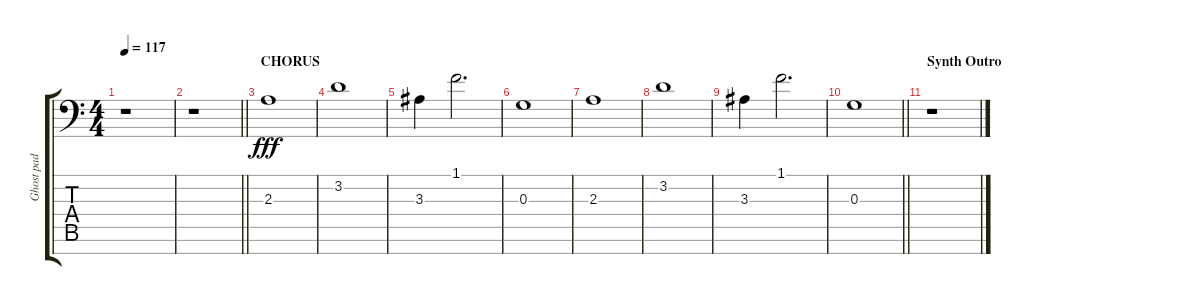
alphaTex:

\track ("Ghost pad" "Ghost pad") {instrument fx2soundtrack}
\staff {score tabs}
\tuning (E4 B3 G3 D3 A2 E2 C-1) {hide}
\ts (4 4)
\tempo 117
\clef f4
\ks c
r.1{dy fff} |
\barLineRight lightlight
r.1 |
\section ("" "CHORUS")
2.3.1 |
3.2.1 |
3.3.4 1.1.2{d} |
0.3.1 |
2.3.1 |
3.2.1 |
3.3.4 1.1.2{d} |
\barLineRight lightlight
0.3.1 |
\section ("" "Synth Outro")
r.1
